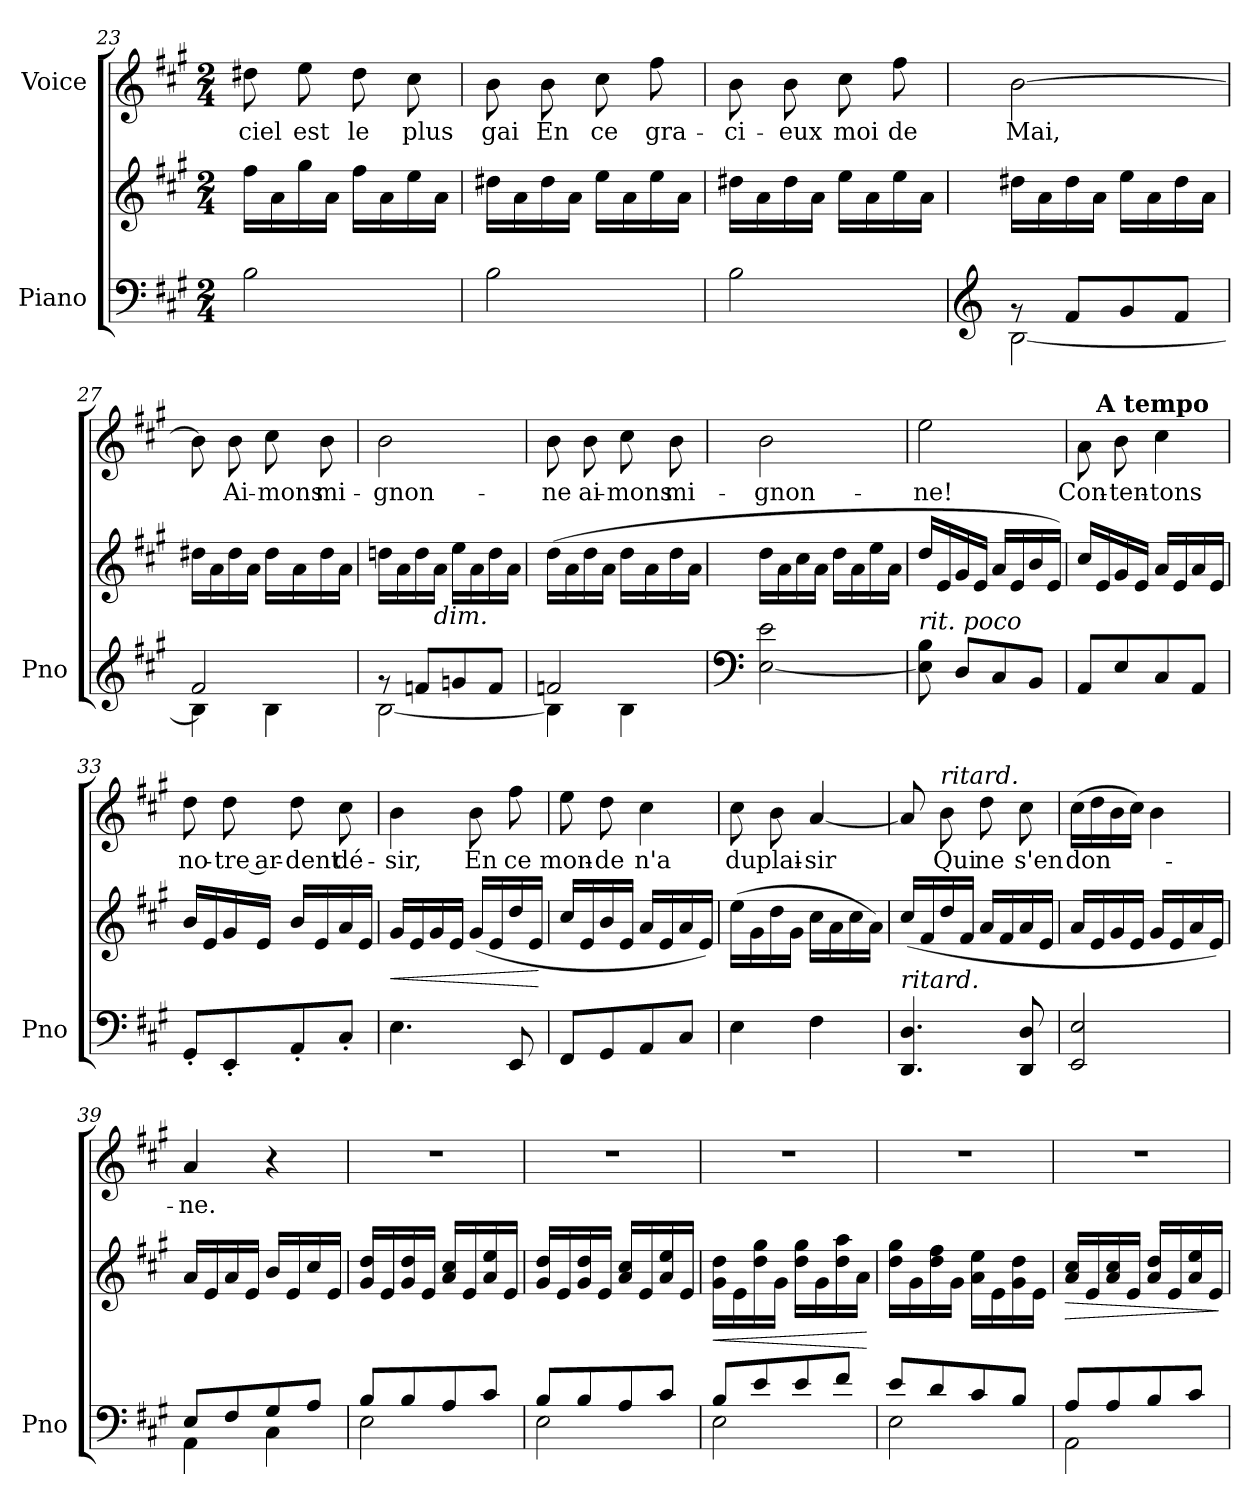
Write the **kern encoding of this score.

**kern	**kern	**dynam	**kern	**text
*part2	*part2	*part2	*part1	*part1
*staff3	*staff2	*staff2/3	*staff1	*staff1
*I"Piano	*	*	*I"Voice	*
*I'Pno	*	*	*	*
*clefF4	*clefG2	*	*clefG2	*
*k[f#c#g#]	*k[f#c#g#]	*	*k[f#c#g#]	*
*M2/4	*M2/4	*	*M2/4	*
=23	=23	=23	=23	=23
!	!	!	!	!LO:LY:b
2B\	16ff#\LL	.	8dd#X\	ciel
.	16a\	.	.	.
!	!	!	!	!LO:LY:b
.	16gg#\	.	8ee\	est
.	16a\JJ	.	.	.
!	!	!	!	!LO:LY:b
.	16ff#\LL	.	8dd#\	le
.	16a\	.	.	.
!	!	!	!	!LO:LY:b
.	16ee\	.	8cc#\	plus
.	16a\JJ	.	.	.
=24	=24	=24	=24	=24
!	!	!	!	!LO:LY:b
2B\	16dd#X\LL	.	8b\	gai
.	16a\	.	.	.
!	!	!	!	!LO:LY:b
.	16dd#\	.	8b\	En
.	16a\JJ	.	.	.
!	!	!	!	!LO:LY:b
.	16ee\LL	.	8cc#\	ce
.	16a\	.	.	.
!	!	!	!	!LO:LY:b
.	16ee\	.	8ff#\	gra-
.	16a\JJ	.	.	.
!!LO:LB:g=z
=25	=25	=25	=25	=25
!	!	!	!	!LO:LY:b
2B\	16dd#X\LL	.	8b\	-ci-
.	16a\	.	.	.
!	!	!	!	!LO:LY:b
.	16dd#\	.	8b\	-eux
.	16a\JJ	.	.	.
!	!	!	!	!LO:LY:b
.	16ee\LL	.	8cc#\	moi
.	16a\	.	.	.
!	!	!	!	!LO:LY:b
.	16ee\	.	8ff#\	de
.	16a\JJ	.	.	.
=26	=26	=26	=26	=26
*clefG2	*	*	*	*
*^	*	*	*	*
!	!	!	!	!	!LO:LY:b
8rg	[2B\	16dd#X\LL	.	[2b\	Mai,
.	.	16a\	.	.	.
8f#/L	.	16dd#\	.	.	.
.	.	16a\JJ	.	.	.
8g#/	.	16ee\LL	.	.	.
.	.	16a\	.	.	.
8f#/J	.	16dd#\	.	.	.
.	.	16a\JJ	.	.	.
=27	=27	=27	=27	=27	=27
2f#/	4B\]	16dd#X\LL	.	8b\]	.
.	.	16a\	.	.	.
!	!	!	!	!	!LO:LY:b
.	.	16dd#\	.	8b\	Ai-
.	.	16a\JJ	.	.	.
!	!	!	!	!	!LO:LY:b
.	4B\	16dd#\LL	.	8cc#\	-mons
.	.	16a\	.	.	.
!	!	!	!	!	!LO:LY:b
.	.	16dd#\	.	8b\	mi-
.	.	16a\JJ	.	.	.
=28	=28	=28	=28	=28	=28
!	!	!	!	!	!LO:LY:b
8rg	[2B\	16ddn\LL	.	2b\	-gnon-
.	.	16a\	.	.	.
8fn/L	.	16dd\	.	.	.
!	!	!LO:TX:b:i:t=dim.	!	!	!
.	.	16a\JJ	.	.	.
8gn/	.	16ee\LL	.	.	.
.	.	16a\	.	.	.
8f/J	.	16dd\	.	.	.
.	.	16a\JJ	.	.	.
!!LO:LB:g=z
=29	=29	=29	=29	=29	=29
!	!	!	!	!	!LO:LY:b
2fn/	4B\]	(>16dd\LL	.	8b\	-ne
.	.	16a\	.	.	.
!	!	!	!	!	!LO:LY:b
.	.	16dd\	.	8b\	ai-
.	.	16a\JJ	.	.	.
!	!	!	!	!	!LO:LY:b
.	4B\	16dd\LL	.	8cc#\	-mons
.	.	16a\	.	.	.
!	!	!	!	!	!LO:LY:b
.	.	16dd\	.	8b\	mi-
.	.	16a\JJ	.	.	.
*v	*v	*	*	*	*
=30	=30	=30	=30	=30
*clefF4	*	*	*	*
!	!	!	!	!LO:LY:b
[2E\ 2e\	16dd\LL	.	2b\	-gnon-
.	16a\	.	.	.
.	16cc#\	.	.	.
.	16a\JJ	.	.	.
.	16dd\LL	.	.	.
.	16a\	.	.	.
.	16ee\	.	.	.
.	16a\JJ	.	.	.
=31	=31	=31	=31	=31
!	!	!	!LO:TX:a:i:t=rit. poco	!
!LO:TX:a:i:t=rit. poco	!	!	!	!
!	!	!	!	!LO:LY:b
*	*	*	*^	*
8E\] 8B\	16dd/LL	.	2ee\	8.ryy	-ne!
.	16e/	.	.	.	.
8D/L	16g#/	.	.	.	.
*	*	*	*MM80	*	*
.	16e/JJ	.	.	4ryy	.
8C#/	16a/LL	.	.	.	.
.	16e/	.	.	.	.
8BB/J	16b/	.	.	.	.
.	16e/JJ)	.	.	16ryy	.
=32	=32	=32	=32	=32	=32
!	!	!	!	!	!LO:LY:b
8AA/L	16cc#/LL	.	8a\	16ryy	Con-
!	!	!	!	!LO:TX:a:B:t=A tempo	!
.	16e/	.	.	4..ryy	.
!	!	!	!	!	!LO:LY:b
8E/	16g#/	.	8b\	.	-ten-
.	16e/JJ	.	.	.	.
!	!	!	!	!	!LO:LY:b
8C#/	16a/LL	.	4cc#\	.	-tons
.	16e/	.	.	.	.
8AA/J	16a/	.	.	.	.
.	16e/JJ	.	.	.	.
!!LO:PB:g=z
=33	=33	=33	=33	=33	=33
!	!	!	!	!	!LO:LY:b
*	*	*	*v	*v	*
8GG#'/L	16b/LL	.	8dd\	no-
.	16e/	.	.	.
!	!	!	!	!LO:LY:b
8EE'/	16g#/	.	8dd\	-tre ar-
.	16e/JJ	.	.	.
!	!	!	!	!LO:LY:b
8AA'/	16b/LL	.	8dd\	-dent
.	16e/	.	.	.
!	!	!	!	!LO:LY:b
8C#'/J	16a/	.	8cc#\	dé-
.	16e/JJ	.	.	.
=34	=34	=34	=34	=34
!	!	!LO:HP:b	!	!LO:LY:b
4.E\	16g#/LL	<	4b\	-sir,
.	16e/	.	.	.
.	16g#/	.	.	.
.	16e/JJ	.	.	.
!	!	!	!	!LO:LY:b
.	(<16g#/LL	.	8b\	En
.	16e/	.	.	.
!	!	!	!	!LO:LY:b
8EE/	16dd/	.	8ff#\	ce
.	16e/JJ	.	.	.
.	.	[	.	.
=35	=35	=35	=35	=35
!	!	!	!	!LO:LY:b
8FF#/L	16cc#/LL	.	8ee\	mon-
.	16e/	.	.	.
!	!	!	!	!LO:LY:b
8GG#/	16b/	.	8dd\	-de
.	16e/JJ	.	.	.
!	!	!	!	!LO:LY:b
8AA/	16a/LL	.	4cc#\	n'a
.	16e/	.	.	.
8C#/J	16a/	.	.	.
.	16e/JJ)	.	.	.
=36	=36	=36	=36	=36
!	!	!	!	!LO:LY:b
4E\	(>16ee\LL	.	8cc#\	du
.	16g#\	.	.	.
!	!	!	!	!LO:LY:b
.	16dd\	.	8b\	plai-
.	16g#\JJ	.	.	.
!	!	!	!	!LO:LY:b
4F#\	16cc#\LL	.	[4a/	-sir
.	16a\	.	.	.
.	16cc#\	.	.	.
.	16a\JJ)	.	.	.
!!LO:LB:g=z
=37	=37	=37	=37	=37
!LO:TX:a:i:t=ritard.	!	!	!	!
4.DD/ 4.D/	(<16cc#/LL	.	8a/]	.
.	16f#/	.	.	.
!	!	!	!LO:TX:a:i:t=ritard.	!
!	!	!	!	!LO:LY:b
.	16dd/	.	8b\	Qui
.	16f#/JJ	.	.	.
!	!	!	!	!LO:LY:b
.	16a/LL	.	8dd\	ne
.	16f#/	.	.	.
*	*	*	*MM75	*
!	!	!	!	!LO:LY:b
8DD/ 8D/	16a/	.	8cc#\	s'en
.	16e/JJ	.	.	.
=38	=38	=38	=38	=38
!	!	!	!	!LO:LY:b
*	*	*	*^	*
2EE/ 2E/	16a/LL	.	(>16cc#\LL	4ryy	don-
.	16e/	.	16dd\	.	.
*	*	*	*MM70	*	*
.	16g#/	.	16b\	.	.
.	16e/JJ	.	16cc#\JJ)	.	.
.	16g#/LL	.	4b\	16ryy	.
*	*	*	*MM67	*	*
.	16e/	.	.	8.ryy	.
.	16a/	.	.	.	.
.	16e/JJ)	.	.	.	.
=39	=39	=39	=39	=39	=39
*^	*	*	*	*	*
!	!	!	!	!LO:TX:a:B:t=Tempo	!	!
!	!	!	!	!	!	!LO:LY:b
*	*	*	*	*v	*v	*
8E/L	4AA\	16a/LL	.	4a/	-ne.
.	.	16e/	.	.	.
8F#/	.	16a/	.	.	.
.	.	16e/JJ	.	.	.
8G#/	4C#\	16b/LL	.	4r	.
.	.	16e/	.	.	.
8A/J	.	16cc#/	.	.	.
.	.	16e/JJ	.	.	.
=40	=40	=40	=40	=40	=40
8B/L	2E\	16g#/ 16dd/LL	.	2r	.
.	.	16e/	.	.	.
8B/	.	16g#/ 16dd/	.	.	.
.	.	16e/JJ	.	.	.
8A/	.	16a/ 16cc#/LL	.	.	.
.	.	16e/	.	.	.
8c#/J	.	16a/ 16ee/	.	.	.
.	.	16e/JJ	.	.	.
!!LO:LB:g=z
=41	=41	=41	=41	=41	=41
8B/L	2E\	16g#/ 16dd/LL	.	2r	.
.	.	16e/	.	.	.
8B/	.	16g#/ 16dd/	.	.	.
.	.	16e/JJ	.	.	.
8A/	.	16a/ 16cc#/LL	.	.	.
.	.	16e/	.	.	.
8c#/J	.	16a/ 16ee/	.	.	.
.	.	16e/JJ	.	.	.
=42	=42	=42	=42	=42	=42
!	!	!	!LO:HP:b	!	!
8B/L	2E\	16g#\ 16dd\LL	<	2r	.
.	.	16e\	.	.	.
8e/	.	16dd\ 16gg#\	.	.	.
.	.	16g#\JJ	.	.	.
8e/	.	16dd\ 16gg#\LL	.	.	.
.	.	16g#\	.	.	.
8f#/J	.	16dd\ 16aa\	.	.	.
.	.	16a\JJ	.	.	.
*v	*v	*	*	*	*
.	.	[	.	.
=43	=43	=43	=43	=43
*^	*	*	*	*
8e/L	2E\	16dd\ 16gg#\LL	.	2r	.
.	.	16g#\	.	.	.
8d/	.	16dd\ 16ff#\	.	.	.
.	.	16g#\JJ	.	.	.
8c#/	.	16a\ 16ee\LL	.	.	.
.	.	16e\	.	.	.
8B/J	.	16g#\ 16dd\	.	.	.
.	.	16e\JJ	.	.	.
=44	=44	=44	=44	=44	=44
!	!	!	!LO:HP:b	!	!
8A/L	2AA\	16a/ 16cc#/LL	>	2r	.
.	.	16e/	.	.	.
8A/	.	16a/ 16cc#/	.	.	.
.	.	16e/JJ	.	.	.
8B/	.	16a/ 16dd/LL	.	.	.
.	.	16e/	.	.	.
8c#/J	.	16a/ 16ee/	.	.	.
.	.	16e/JJ	.	.	.
*v	*v	*	*	*	*
.	.	]	.	.
=	=	=	=	=
*-	*-	*-	*-	*-
